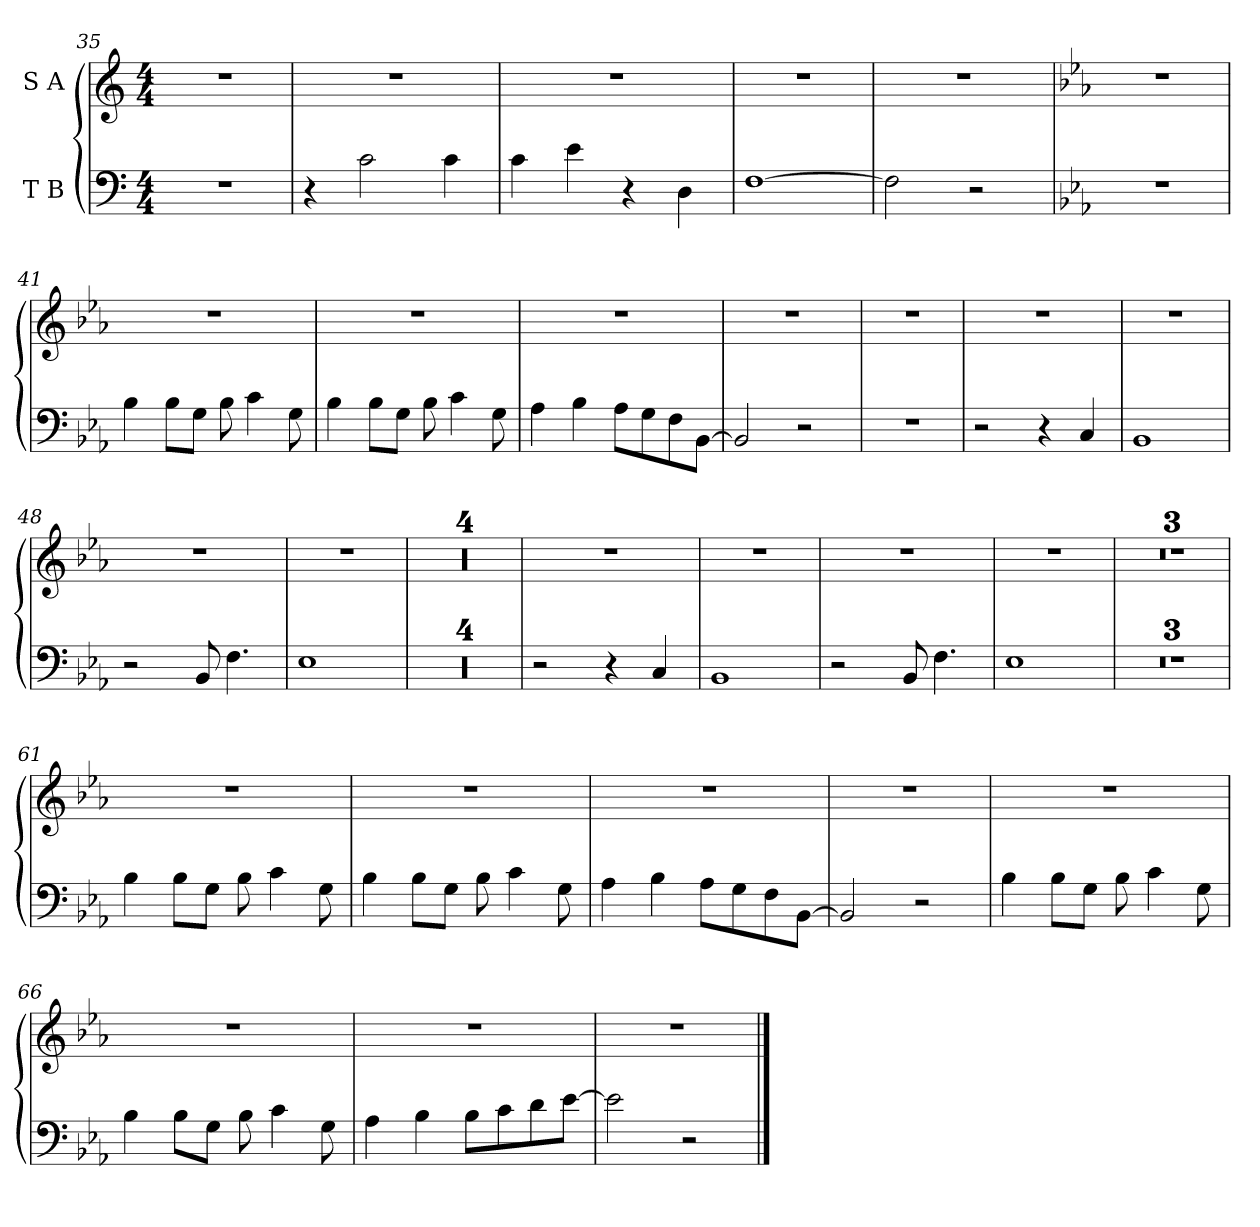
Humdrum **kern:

**kern	**kern
*part2	*part1
*staff2	*staff1
*I"T B	*I"S A
*clefF4	*clefG2
*k[]	*k[]
*M4/4	*M4/4
=35	=35
1r	1r
!!LO:LB:g=z
=36	=36
4r	1r
2c\	.
4c\	.
=37	=37
4c\	1r
4e\	.
4r	.
4D\	.
=38	=38
[1F	1r
=39	=39
2F\]	1r
2r	.
=40	=40
*k[b-e-a-]	*k[b-e-a-]
1r	1r
=41	=41
4B-\	1r
8B-\L	.
8G\J	.
8B-\	.
4c\	.
8G\	.
=42	=42
4B-\	1r
8B-\L	.
8G\J	.
8B-\	.
4c\	.
8G\	.
=43	=43
4A-\	1r
4B-\	.
8A-\L	.
8G\	.
8F\	.
[8BB-\J	.
=44	=44
2BB-/]	1r
2r	.
=45	=45
1r	1r
=46	=46
2r	1r
4r	.
4C/	.
!!LO:LB:g=z
=47	=47
1BB-	1r
=48	=48
2r	1r
8BB-/	.
4.F\	.
=49	=49
1E-	1r
=50	=50
1r	1r
=51	=51
1r	1r
=52	=52
1r	1r
=53	=53
1r	1r
=54	=54
2r	1r
4r	.
4C/	.
=55	=55
1BB-	1r
=56	=56
2r	1r
8BB-/	.
4.F\	.
=57	=57
1E-	1r
=58	=58
1r	1r
=59	=59
1r	1r
=60	=60
1r	1r
!!LO:PB:g=z
=61	=61
4B-\	1r
8B-\L	.
8G\J	.
8B-\	.
4c\	.
8G\	.
=62	=62
4B-\	1r
8B-\L	.
8G\J	.
8B-\	.
4c\	.
8G\	.
=63	=63
4A-\	1r
4B-\	.
8A-\L	.
8G\	.
8F\	.
[8BB-\J	.
=64	=64
2BB-/]	1r
2r	.
=65	=65
4B-\	1r
8B-\L	.
8G\J	.
8B-\	.
4c\	.
8G\	.
=66	=66
4B-\	1r
8B-\L	.
8G\J	.
8B-\	.
4c\	.
8G\	.
=67	=67
4A-\	1r
4B-\	.
8B-\L	.
8c\	.
8d\	.
[8e-\J	.
=68	=68
2e-\]	1r
2r	.
==	==
*-	*-
